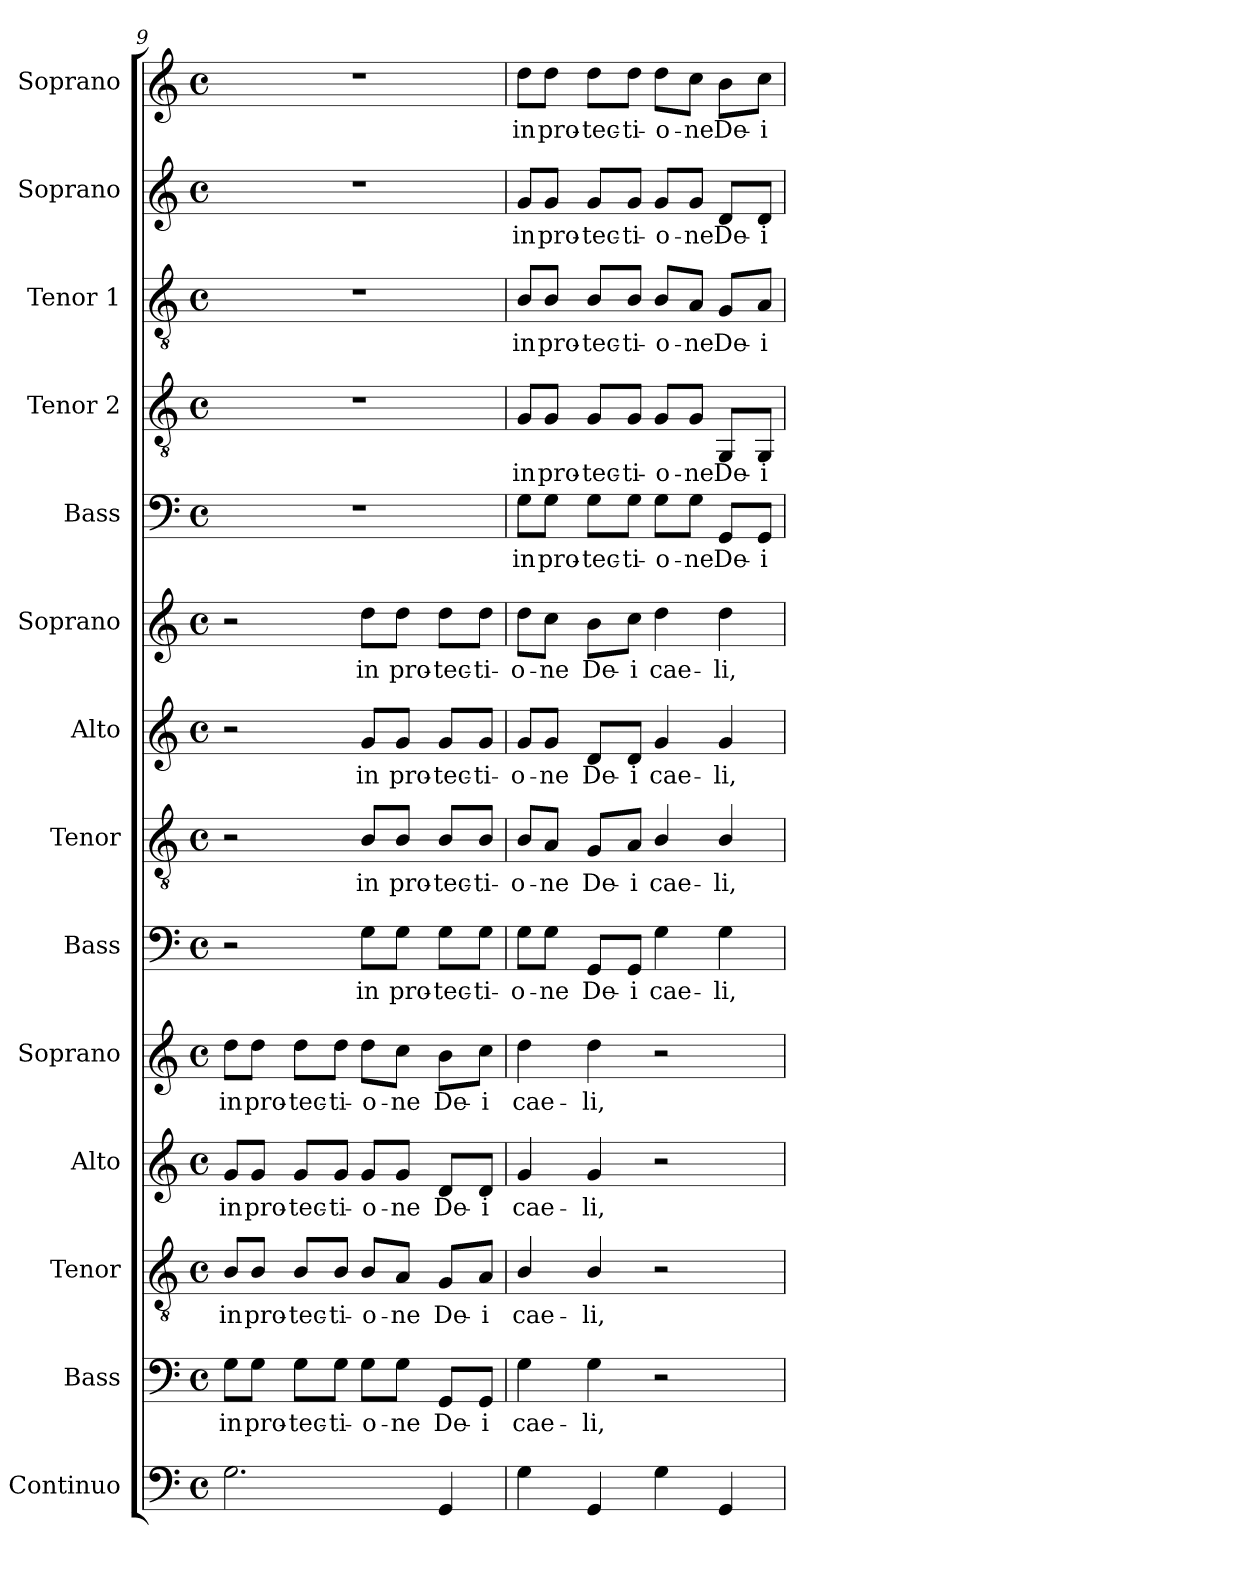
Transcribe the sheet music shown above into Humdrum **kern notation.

**kern	**kern	**text	**kern	**text	**kern	**text	**kern	**text	**kern	**text	**kern	**text	**kern	**text	**kern	**text	**kern	**text	**kern	**text	**kern	**text	**kern	**text	**kern	**text
*part14	*part13	*part13	*part12	*part12	*part11	*part11	*part10	*part10	*part9	*part9	*part8	*part8	*part7	*part7	*part6	*part6	*part5	*part5	*part4	*part4	*part3	*part3	*part2	*part2	*part1	*part1
*staff14	*staff13	*staff13	*staff12	*staff12	*staff11	*staff11	*staff10	*staff10	*staff9	*staff9	*staff8	*staff8	*staff7	*staff7	*staff6	*staff6	*staff5	*staff5	*staff4	*staff4	*staff3	*staff3	*staff2	*staff2	*staff1	*staff1
*I"Continuo	*I"Bass	*	*I"Tenor	*	*I"Alto	*	*I"Soprano	*	*I"Bass	*	*I"Tenor	*	*I"Alto	*	*I"Soprano	*	*I"Bass	*	*I"Tenor 2	*	*I"Tenor 1	*	*I"Soprano	*	*I"Soprano	*
*I'Cont.	*I'B.	*	*I'T.	*	*I'A.	*	*I'S.	*	*I'B.	*	*I'T.	*	*I'A.	*	*I'S.	*	*I'B.	*	*I'T2.	*	*I'T1.	*	*I'S.	*	*I'S.	*
*clefF4	*clefF4	*	*clefGv2	*	*clefG2	*	*clefG2	*	*clefF4	*	*clefGv2	*	*clefG2	*	*clefG2	*	*clefF4	*	*clefGv2	*	*clefGv2	*	*clefG2	*	*clefG2	*
*	*	*	*ITrd7c12	*	*	*	*	*	*	*	*ITrd7c12	*	*	*	*	*	*	*	*ITrd7c12	*	*ITrd7c12	*	*	*	*	*
*k[]	*k[]	*	*k[]	*	*k[]	*	*k[]	*	*k[]	*	*k[]	*	*k[]	*	*k[]	*	*k[]	*	*k[]	*	*k[]	*	*k[]	*	*k[]	*
*C:	*C:	*	*C:	*	*C:	*	*C:	*	*C:	*	*C:	*	*C:	*	*C:	*	*C:	*	*C:	*	*C:	*	*C:	*	*C:	*
*M4/4	*M4/4	*	*M4/4	*	*M4/4	*	*M4/4	*	*M4/4	*	*M4/4	*	*M4/4	*	*M4/4	*	*M4/4	*	*M4/4	*	*M4/4	*	*M4/4	*	*M4/4	*
*met(c)	*met(c)	*	*met(c)	*	*met(c)	*	*met(c)	*	*met(c)	*	*met(c)	*	*met(c)	*	*met(c)	*	*met(c)	*	*met(c)	*	*met(c)	*	*met(c)	*	*met(c)	*
=9	=9	=9	=9	=9	=9	=9	=9	=9	=9	=9	=9	=9	=9	=9	=9	=9	=9	=9	=9	=9	=9	=9	=9	=9	=9	=9
!	!	!LO:LY:b:color=#000000	!	!	!	!	!	!	!	!	!	!	!	!	!	!	!	!	!	!	!	!	!	!	!	!
!	!	!	!	!LO:LY:b:color=#000000	!	!	!	!	!	!	!	!	!	!	!	!	!	!	!	!	!	!	!	!	!	!
!	!	!	!	!	!	!LO:LY:b:color=#000000	!	!	!	!	!	!	!	!	!	!	!	!	!	!	!	!	!	!	!	!
!	!	!	!	!	!	!	!	!LO:LY:b:color=#000000	!	!	!	!	!	!	!	!	!	!	!	!	!	!	!	!	!	!
2.Gi\	8Gi\L	in	8BBi/L	in	8gi/L	in	8ddi\L	in	2r	.	2r	.	2r	.	2r	.	1r	.	1r	.	1r	.	1r	.	1r	.
!	!	!LO:LY:b:color=#000000	!	!	!	!	!	!	!	!	!	!	!	!	!	!	!	!	!	!	!	!	!	!	!	!
!	!	!	!	!LO:LY:b:color=#000000	!	!	!	!	!	!	!	!	!	!	!	!	!	!	!	!	!	!	!	!	!	!
!	!	!	!	!	!	!LO:LY:b:color=#000000	!	!	!	!	!	!	!	!	!	!	!	!	!	!	!	!	!	!	!	!
!	!	!	!	!	!	!	!	!LO:LY:b:color=#000000	!	!	!	!	!	!	!	!	!	!	!	!	!	!	!	!	!	!
.	8Gi\J	pro-	8BBi/J	pro-	8gi/J	pro-	8ddi\J	pro-	.	.	.	.	.	.	.	.	.	.	.	.	.	.	.	.	.	.
!	!	!LO:LY:b:color=#000000	!	!	!	!	!	!	!	!	!	!	!	!	!	!	!	!	!	!	!	!	!	!	!	!
!	!	!	!	!LO:LY:b:color=#000000	!	!	!	!	!	!	!	!	!	!	!	!	!	!	!	!	!	!	!	!	!	!
!	!	!	!	!	!	!LO:LY:b:color=#000000	!	!	!	!	!	!	!	!	!	!	!	!	!	!	!	!	!	!	!	!
!	!	!	!	!	!	!	!	!LO:LY:b:color=#000000	!	!	!	!	!	!	!	!	!	!	!	!	!	!	!	!	!	!
.	8Gi\L	-tec-	8BBi/L	-tec-	8gi/L	-tec-	8ddi\L	-tec-	.	.	.	.	.	.	.	.	.	.	.	.	.	.	.	.	.	.
!	!	!LO:LY:b:color=#000000	!	!	!	!	!	!	!	!	!	!	!	!	!	!	!	!	!	!	!	!	!	!	!	!
!	!	!	!	!LO:LY:b:color=#000000	!	!	!	!	!	!	!	!	!	!	!	!	!	!	!	!	!	!	!	!	!	!
!	!	!	!	!	!	!LO:LY:b:color=#000000	!	!	!	!	!	!	!	!	!	!	!	!	!	!	!	!	!	!	!	!
!	!	!	!	!	!	!	!	!LO:LY:b:color=#000000	!	!	!	!	!	!	!	!	!	!	!	!	!	!	!	!	!	!
.	8Gi\J	-ti-	8BBi/J	-ti-	8gi/J	-ti-	8ddi\J	-ti-	.	.	.	.	.	.	.	.	.	.	.	.	.	.	.	.	.	.
!	!	!LO:LY:b:color=#000000	!	!	!	!	!	!	!	!	!	!	!	!	!	!	!	!	!	!	!	!	!	!	!	!
!	!	!	!	!LO:LY:b:color=#000000	!	!	!	!	!	!	!	!	!	!	!	!	!	!	!	!	!	!	!	!	!	!
!	!	!	!	!	!	!LO:LY:b:color=#000000	!	!	!	!	!	!	!	!	!	!	!	!	!	!	!	!	!	!	!	!
!	!	!	!	!	!	!	!	!LO:LY:b:color=#000000	!	!	!	!	!	!	!	!	!	!	!	!	!	!	!	!	!	!
!	!	!	!	!	!	!	!	!	!	!LO:LY:b:color=#000000	!	!	!	!	!	!	!	!	!	!	!	!	!	!	!	!
!	!	!	!	!	!	!	!	!	!	!	!	!LO:LY:b:color=#000000	!	!	!	!	!	!	!	!	!	!	!	!	!	!
!	!	!	!	!	!	!	!	!	!	!	!	!	!	!LO:LY:b:color=#000000	!	!	!	!	!	!	!	!	!	!	!	!
!	!	!	!	!	!	!	!	!	!	!	!	!	!	!	!	!LO:LY:b:color=#000000	!	!	!	!	!	!	!	!	!	!
.	8Gi\L	-o-	8BBi/L	-o-	8gi/L	-o-	8ddi\L	-o-	8Gi\L	in	8BBi/L	in	8gi/L	in	8ddi\L	in	.	.	.	.	.	.	.	.	.	.
!	!	!LO:LY:b:color=#000000	!	!	!	!	!	!	!	!	!	!	!	!	!	!	!	!	!	!	!	!	!	!	!	!
!	!	!	!	!LO:LY:b:color=#000000	!	!	!	!	!	!	!	!	!	!	!	!	!	!	!	!	!	!	!	!	!	!
!	!	!	!	!	!	!LO:LY:b:color=#000000	!	!	!	!	!	!	!	!	!	!	!	!	!	!	!	!	!	!	!	!
!	!	!	!	!	!	!	!	!LO:LY:b:color=#000000	!	!	!	!	!	!	!	!	!	!	!	!	!	!	!	!	!	!
!	!	!	!	!	!	!	!	!	!	!LO:LY:b:color=#000000	!	!	!	!	!	!	!	!	!	!	!	!	!	!	!	!
!	!	!	!	!	!	!	!	!	!	!	!	!LO:LY:b:color=#000000	!	!	!	!	!	!	!	!	!	!	!	!	!	!
!	!	!	!	!	!	!	!	!	!	!	!	!	!	!LO:LY:b:color=#000000	!	!	!	!	!	!	!	!	!	!	!	!
!	!	!	!	!	!	!	!	!	!	!	!	!	!	!	!	!LO:LY:b:color=#000000	!	!	!	!	!	!	!	!	!	!
.	8Gi\J	-ne	8AAi/J	-ne	8gi/J	-ne	8cci\J	-ne	8Gi\J	pro-	8BBi/J	pro-	8gi/J	pro-	8ddi\J	pro-	.	.	.	.	.	.	.	.	.	.
!	!	!LO:LY:b:color=#000000	!	!	!	!	!	!	!	!	!	!	!	!	!	!	!	!	!	!	!	!	!	!	!	!
!	!	!	!	!LO:LY:b:color=#000000	!	!	!	!	!	!	!	!	!	!	!	!	!	!	!	!	!	!	!	!	!	!
!	!	!	!	!	!	!LO:LY:b:color=#000000	!	!	!	!	!	!	!	!	!	!	!	!	!	!	!	!	!	!	!	!
!	!	!	!	!	!	!	!	!LO:LY:b:color=#000000	!	!	!	!	!	!	!	!	!	!	!	!	!	!	!	!	!	!
!	!	!	!	!	!	!	!	!	!	!LO:LY:b:color=#000000	!	!	!	!	!	!	!	!	!	!	!	!	!	!	!	!
!	!	!	!	!	!	!	!	!	!	!	!	!LO:LY:b:color=#000000	!	!	!	!	!	!	!	!	!	!	!	!	!	!
!	!	!	!	!	!	!	!	!	!	!	!	!	!	!LO:LY:b:color=#000000	!	!	!	!	!	!	!	!	!	!	!	!
!	!	!	!	!	!	!	!	!	!	!	!	!	!	!	!	!LO:LY:b:color=#000000	!	!	!	!	!	!	!	!	!	!
4GGi/	8GGi/L	De-	8GGi/L	De-	8di/L	De-	8bi\L	De-	8Gi\L	-tec-	8BBi/L	-tec-	8gi/L	-tec-	8ddi\L	-tec-	.	.	.	.	.	.	.	.	.	.
!	!	!LO:LY:b:color=#000000	!	!	!	!	!	!	!	!	!	!	!	!	!	!	!	!	!	!	!	!	!	!	!	!
!	!	!	!	!LO:LY:b:color=#000000	!	!	!	!	!	!	!	!	!	!	!	!	!	!	!	!	!	!	!	!	!	!
!	!	!	!	!	!	!LO:LY:b:color=#000000	!	!	!	!	!	!	!	!	!	!	!	!	!	!	!	!	!	!	!	!
!	!	!	!	!	!	!	!	!LO:LY:b:color=#000000	!	!	!	!	!	!	!	!	!	!	!	!	!	!	!	!	!	!
!	!	!	!	!	!	!	!	!	!	!LO:LY:b:color=#000000	!	!	!	!	!	!	!	!	!	!	!	!	!	!	!	!
!	!	!	!	!	!	!	!	!	!	!	!	!LO:LY:b:color=#000000	!	!	!	!	!	!	!	!	!	!	!	!	!	!
!	!	!	!	!	!	!	!	!	!	!	!	!	!	!LO:LY:b:color=#000000	!	!	!	!	!	!	!	!	!	!	!	!
!	!	!	!	!	!	!	!	!	!	!	!	!	!	!	!	!LO:LY:b:color=#000000	!	!	!	!	!	!	!	!	!	!
.	8GGi/J	-i	8AAi/J	-i	8di/J	-i	8cci\J	-i	8Gi\J	-ti-	8BBi/J	-ti-	8gi/J	-ti-	8ddi\J	-ti-	.	.	.	.	.	.	.	.	.	.
=10	=10	=10	=10	=10	=10	=10	=10	=10	=10	=10	=10	=10	=10	=10	=10	=10	=10	=10	=10	=10	=10	=10	=10	=10	=10	=10
!	!	!LO:LY:b:color=#000000	!	!	!	!	!	!	!	!	!	!	!	!	!	!	!	!	!	!	!	!	!	!	!	!
!	!	!	!	!LO:LY:b:color=#000000	!	!	!	!	!	!	!	!	!	!	!	!	!	!	!	!	!	!	!	!	!	!
!	!	!	!	!	!	!LO:LY:b:color=#000000	!	!	!	!	!	!	!	!	!	!	!	!	!	!	!	!	!	!	!	!
!	!	!	!	!	!	!	!	!LO:LY:b:color=#000000	!	!	!	!	!	!	!	!	!	!	!	!	!	!	!	!	!	!
!	!	!	!	!	!	!	!	!	!	!LO:LY:b:color=#000000	!	!	!	!	!	!	!	!	!	!	!	!	!	!	!	!
!	!	!	!	!	!	!	!	!	!	!	!	!LO:LY:b:color=#000000	!	!	!	!	!	!	!	!	!	!	!	!	!	!
!	!	!	!	!	!	!	!	!	!	!	!	!	!	!LO:LY:b:color=#000000	!	!	!	!	!	!	!	!	!	!	!	!
!	!	!	!	!	!	!	!	!	!	!	!	!	!	!	!	!LO:LY:b:color=#000000	!	!	!	!	!	!	!	!	!	!
!	!	!	!	!	!	!	!	!	!	!	!	!	!	!	!	!	!	!LO:LY:b:color=#000000	!	!	!	!	!	!	!	!
!	!	!	!	!	!	!	!	!	!	!	!	!	!	!	!	!	!	!	!	!LO:LY:b:color=#000000	!	!	!	!	!	!
!	!	!	!	!	!	!	!	!	!	!	!	!	!	!	!	!	!	!	!	!	!	!LO:LY:b:color=#000000	!	!	!	!
!	!	!	!	!	!	!	!	!	!	!	!	!	!	!	!	!	!	!	!	!	!	!	!	!LO:LY:b:color=#000000	!	!
!	!	!	!	!	!	!	!	!	!	!	!	!	!	!	!	!	!	!	!	!	!	!	!	!	!	!LO:LY:b:color=#000000
4Gi\	4Gi\	cae-	4BBi/	cae-	4gi/	cae-	4ddi\	cae-	8Gi\L	-o-	8BBi/L	-o-	8gi/L	-o-	8ddi\L	-o-	8Gi\L	in	8GGi/L	in	8BBi/L	in	8gi/L	in	8ddi\L	in
!	!	!	!	!	!	!	!	!	!	!LO:LY:b:color=#000000	!	!	!	!	!	!	!	!	!	!	!	!	!	!	!	!
!	!	!	!	!	!	!	!	!	!	!	!	!LO:LY:b:color=#000000	!	!	!	!	!	!	!	!	!	!	!	!	!	!
!	!	!	!	!	!	!	!	!	!	!	!	!	!	!LO:LY:b:color=#000000	!	!	!	!	!	!	!	!	!	!	!	!
!	!	!	!	!	!	!	!	!	!	!	!	!	!	!	!	!LO:LY:b:color=#000000	!	!	!	!	!	!	!	!	!	!
!	!	!	!	!	!	!	!	!	!	!	!	!	!	!	!	!	!	!LO:LY:b:color=#000000	!	!	!	!	!	!	!	!
!	!	!	!	!	!	!	!	!	!	!	!	!	!	!	!	!	!	!	!	!LO:LY:b:color=#000000	!	!	!	!	!	!
!	!	!	!	!	!	!	!	!	!	!	!	!	!	!	!	!	!	!	!	!	!	!LO:LY:b:color=#000000	!	!	!	!
!	!	!	!	!	!	!	!	!	!	!	!	!	!	!	!	!	!	!	!	!	!	!	!	!LO:LY:b:color=#000000	!	!
!	!	!	!	!	!	!	!	!	!	!	!	!	!	!	!	!	!	!	!	!	!	!	!	!	!	!LO:LY:b:color=#000000
.	.	.	.	.	.	.	.	.	8Gi\J	-ne	8AAi/J	-ne	8gi/J	-ne	8cci\J	-ne	8Gi\J	pro-	8GGi/J	pro-	8BBi/J	pro-	8gi/J	pro-	8ddi\J	pro-
!	!	!LO:LY:b:color=#000000	!	!	!	!	!	!	!	!	!	!	!	!	!	!	!	!	!	!	!	!	!	!	!	!
!	!	!	!	!LO:LY:b:color=#000000	!	!	!	!	!	!	!	!	!	!	!	!	!	!	!	!	!	!	!	!	!	!
!	!	!	!	!	!	!LO:LY:b:color=#000000	!	!	!	!	!	!	!	!	!	!	!	!	!	!	!	!	!	!	!	!
!	!	!	!	!	!	!	!	!LO:LY:b:color=#000000	!	!	!	!	!	!	!	!	!	!	!	!	!	!	!	!	!	!
!	!	!	!	!	!	!	!	!	!	!LO:LY:b:color=#000000	!	!	!	!	!	!	!	!	!	!	!	!	!	!	!	!
!	!	!	!	!	!	!	!	!	!	!	!	!LO:LY:b:color=#000000	!	!	!	!	!	!	!	!	!	!	!	!	!	!
!	!	!	!	!	!	!	!	!	!	!	!	!	!	!LO:LY:b:color=#000000	!	!	!	!	!	!	!	!	!	!	!	!
!	!	!	!	!	!	!	!	!	!	!	!	!	!	!	!	!LO:LY:b:color=#000000	!	!	!	!	!	!	!	!	!	!
!	!	!	!	!	!	!	!	!	!	!	!	!	!	!	!	!	!	!LO:LY:b:color=#000000	!	!	!	!	!	!	!	!
!	!	!	!	!	!	!	!	!	!	!	!	!	!	!	!	!	!	!	!	!LO:LY:b:color=#000000	!	!	!	!	!	!
!	!	!	!	!	!	!	!	!	!	!	!	!	!	!	!	!	!	!	!	!	!	!LO:LY:b:color=#000000	!	!	!	!
!	!	!	!	!	!	!	!	!	!	!	!	!	!	!	!	!	!	!	!	!	!	!	!	!LO:LY:b:color=#000000	!	!
!	!	!	!	!	!	!	!	!	!	!	!	!	!	!	!	!	!	!	!	!	!	!	!	!	!	!LO:LY:b:color=#000000
4GGi/	4Gi\	-li,	4BBi/	-li,	4gi/	-li,	4ddi\	-li,	8GGi/L	De-	8GGi/L	De-	8di/L	De-	8bi\L	De-	8Gi\L	-tec-	8GGi/L	-tec-	8BBi/L	-tec-	8gi/L	-tec-	8ddi\L	-tec-
!	!	!	!	!	!	!	!	!	!	!LO:LY:b:color=#000000	!	!	!	!	!	!	!	!	!	!	!	!	!	!	!	!
!	!	!	!	!	!	!	!	!	!	!	!	!LO:LY:b:color=#000000	!	!	!	!	!	!	!	!	!	!	!	!	!	!
!	!	!	!	!	!	!	!	!	!	!	!	!	!	!LO:LY:b:color=#000000	!	!	!	!	!	!	!	!	!	!	!	!
!	!	!	!	!	!	!	!	!	!	!	!	!	!	!	!	!LO:LY:b:color=#000000	!	!	!	!	!	!	!	!	!	!
!	!	!	!	!	!	!	!	!	!	!	!	!	!	!	!	!	!	!LO:LY:b:color=#000000	!	!	!	!	!	!	!	!
!	!	!	!	!	!	!	!	!	!	!	!	!	!	!	!	!	!	!	!	!LO:LY:b:color=#000000	!	!	!	!	!	!
!	!	!	!	!	!	!	!	!	!	!	!	!	!	!	!	!	!	!	!	!	!	!LO:LY:b:color=#000000	!	!	!	!
!	!	!	!	!	!	!	!	!	!	!	!	!	!	!	!	!	!	!	!	!	!	!	!	!LO:LY:b:color=#000000	!	!
!	!	!	!	!	!	!	!	!	!	!	!	!	!	!	!	!	!	!	!	!	!	!	!	!	!	!LO:LY:b:color=#000000
.	.	.	.	.	.	.	.	.	8GGi/J	-i	8AAi/J	-i	8di/J	-i	8cci\J	-i	8Gi\J	-ti-	8GGi/J	-ti-	8BBi/J	-ti-	8gi/J	-ti-	8ddi\J	-ti-
!	!	!	!	!	!	!	!	!	!	!LO:LY:b:color=#000000	!	!	!	!	!	!	!	!	!	!	!	!	!	!	!	!
!	!	!	!	!	!	!	!	!	!	!	!	!LO:LY:b:color=#000000	!	!	!	!	!	!	!	!	!	!	!	!	!	!
!	!	!	!	!	!	!	!	!	!	!	!	!	!	!LO:LY:b:color=#000000	!	!	!	!	!	!	!	!	!	!	!	!
!	!	!	!	!	!	!	!	!	!	!	!	!	!	!	!	!LO:LY:b:color=#000000	!	!	!	!	!	!	!	!	!	!
!	!	!	!	!	!	!	!	!	!	!	!	!	!	!	!	!	!	!LO:LY:b:color=#000000	!	!	!	!	!	!	!	!
!	!	!	!	!	!	!	!	!	!	!	!	!	!	!	!	!	!	!	!	!LO:LY:b:color=#000000	!	!	!	!	!	!
!	!	!	!	!	!	!	!	!	!	!	!	!	!	!	!	!	!	!	!	!	!	!LO:LY:b:color=#000000	!	!	!	!
!	!	!	!	!	!	!	!	!	!	!	!	!	!	!	!	!	!	!	!	!	!	!	!	!LO:LY:b:color=#000000	!	!
!	!	!	!	!	!	!	!	!	!	!	!	!	!	!	!	!	!	!	!	!	!	!	!	!	!	!LO:LY:b:color=#000000
4Gi\	2r	.	2r	.	2r	.	2r	.	4Gi\	cae-	4BBi/	cae-	4gi/	cae-	4ddi\	cae-	8Gi\L	-o-	8GGi/L	-o-	8BBi/L	-o-	8gi/L	-o-	8ddi\L	-o-
!	!	!	!	!	!	!	!	!	!	!	!	!	!	!	!	!	!	!LO:LY:b:color=#000000	!	!	!	!	!	!	!	!
!	!	!	!	!	!	!	!	!	!	!	!	!	!	!	!	!	!	!	!	!LO:LY:b:color=#000000	!	!	!	!	!	!
!	!	!	!	!	!	!	!	!	!	!	!	!	!	!	!	!	!	!	!	!	!	!LO:LY:b:color=#000000	!	!	!	!
!	!	!	!	!	!	!	!	!	!	!	!	!	!	!	!	!	!	!	!	!	!	!	!	!LO:LY:b:color=#000000	!	!
!	!	!	!	!	!	!	!	!	!	!	!	!	!	!	!	!	!	!	!	!	!	!	!	!	!	!LO:LY:b:color=#000000
.	.	.	.	.	.	.	.	.	.	.	.	.	.	.	.	.	8Gi\J	-ne	8GGi/J	-ne	8AAi/J	-ne	8gi/J	-ne	8cci\J	-ne
!	!	!	!	!	!	!	!	!	!	!LO:LY:b:color=#000000	!	!	!	!	!	!	!	!	!	!	!	!	!	!	!	!
!	!	!	!	!	!	!	!	!	!	!	!	!LO:LY:b:color=#000000	!	!	!	!	!	!	!	!	!	!	!	!	!	!
!	!	!	!	!	!	!	!	!	!	!	!	!	!	!LO:LY:b:color=#000000	!	!	!	!	!	!	!	!	!	!	!	!
!	!	!	!	!	!	!	!	!	!	!	!	!	!	!	!	!LO:LY:b:color=#000000	!	!	!	!	!	!	!	!	!	!
!	!	!	!	!	!	!	!	!	!	!	!	!	!	!	!	!	!	!LO:LY:b:color=#000000	!	!	!	!	!	!	!	!
!	!	!	!	!	!	!	!	!	!	!	!	!	!	!	!	!	!	!	!	!LO:LY:b:color=#000000	!	!	!	!	!	!
!	!	!	!	!	!	!	!	!	!	!	!	!	!	!	!	!	!	!	!	!	!	!LO:LY:b:color=#000000	!	!	!	!
!	!	!	!	!	!	!	!	!	!	!	!	!	!	!	!	!	!	!	!	!	!	!	!	!LO:LY:b:color=#000000	!	!
!	!	!	!	!	!	!	!	!	!	!	!	!	!	!	!	!	!	!	!	!	!	!	!	!	!	!LO:LY:b:color=#000000
4GGi/	.	.	.	.	.	.	.	.	4Gi\	-li,	4BBi/	-li,	4gi/	-li,	4ddi\	-li,	8GGi/L	De-	8GGGi/L	De-	8GGi/L	De-	8di/L	De-	8bi\L	De-
!	!	!	!	!	!	!	!	!	!	!	!	!	!	!	!	!	!	!LO:LY:b:color=#000000	!	!	!	!	!	!	!	!
!	!	!	!	!	!	!	!	!	!	!	!	!	!	!	!	!	!	!	!	!LO:LY:b:color=#000000	!	!	!	!	!	!
!	!	!	!	!	!	!	!	!	!	!	!	!	!	!	!	!	!	!	!	!	!	!LO:LY:b:color=#000000	!	!	!	!
!	!	!	!	!	!	!	!	!	!	!	!	!	!	!	!	!	!	!	!	!	!	!	!	!LO:LY:b:color=#000000	!	!
!	!	!	!	!	!	!	!	!	!	!	!	!	!	!	!	!	!	!	!	!	!	!	!	!	!	!LO:LY:b:color=#000000
.	.	.	.	.	.	.	.	.	.	.	.	.	.	.	.	.	8GGi/J	-i	8GGGi/J	-i	8AAi/J	-i	8di/J	-i	8cci\J	-i
=	=	=	=	=	=	=	=	=	=	=	=	=	=	=	=	=	=	=	=	=	=	=	=	=	=	=
*-	*-	*-	*-	*-	*-	*-	*-	*-	*-	*-	*-	*-	*-	*-	*-	*-	*-	*-	*-	*-	*-	*-	*-	*-	*-	*-
